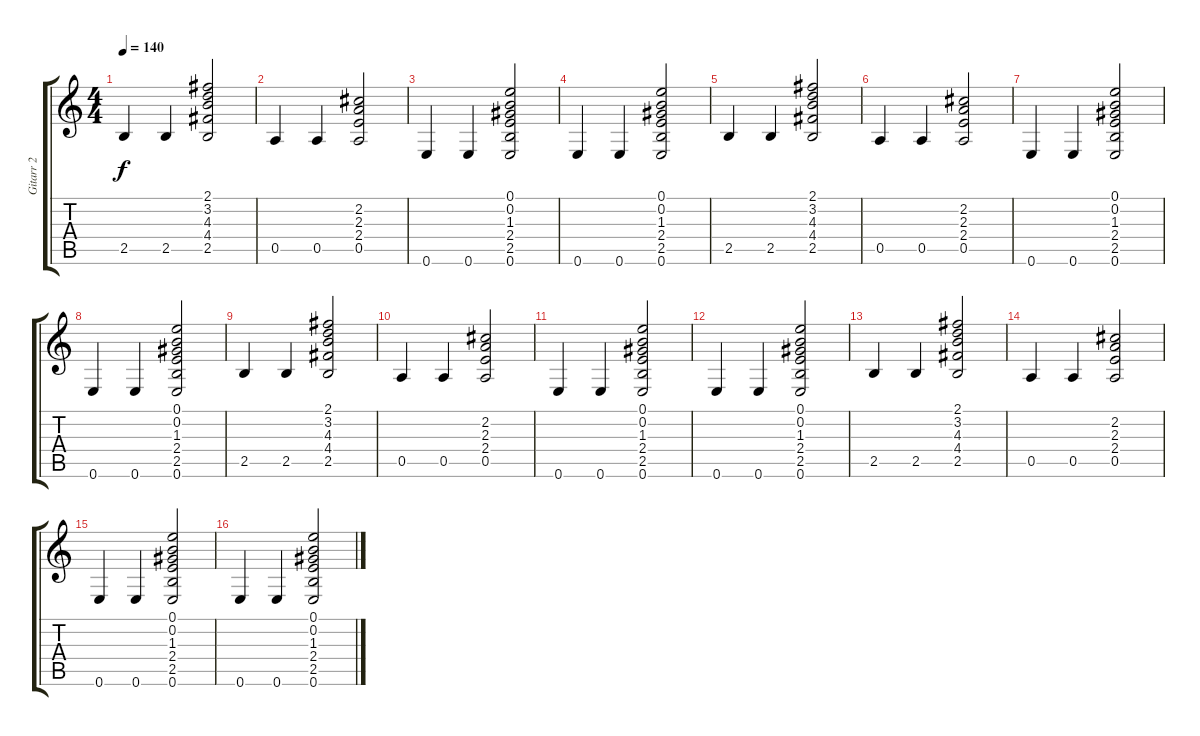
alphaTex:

\track ("Gitarr 2" "Gitarr 2") {instrument electricguitarclean}
\staff {score tabs}
\tuning (E4 B3 G3 D3 A2 E2) {hide}
\ts (4 4)
\tempo 140
\clef g2
\ks c
2.5.4{dy f} 2.5.4 (2.1 3.2 4.3 4.4 2.5).2 |
0.5.4 0.5.4 (2.2 2.3 2.4 0.5).2 |
0.6.4 0.6.4 (0.1 0.2 1.3 2.4 2.5 0.6).2 |
0.6.4 0.6.4 (0.1 0.2 1.3 2.4 2.5 0.6).2 |
2.5.4 2.5.4 (2.1 3.2 4.3 4.4 2.5).2 |
0.5.4 0.5.4 (2.2 2.3 2.4 0.5).2 |
0.6.4 0.6.4 (0.1 0.2 1.3 2.4 2.5 0.6).2 |
0.6.4 0.6.4 (0.1 0.2 1.3 2.4 2.5 0.6).2 |
2.5.4 2.5.4 (2.1 3.2 4.3 4.4 2.5).2 |
0.5.4 0.5.4 (2.2 2.3 2.4 0.5).2 |
0.6.4 0.6.4 (0.1 0.2 1.3 2.4 2.5 0.6).2 |
0.6.4 0.6.4 (0.1 0.2 1.3 2.4 2.5 0.6).2 |
2.5.4 2.5.4 (2.1 3.2 4.3 4.4 2.5).2 |
0.5.4 0.5.4 (2.2 2.3 2.4 0.5).2 |
0.6.4 0.6.4 (0.1 0.2 1.3 2.4 2.5 0.6).2 |
0.6.4 0.6.4 (0.1 0.2 1.3 2.4 2.5 0.6).2
